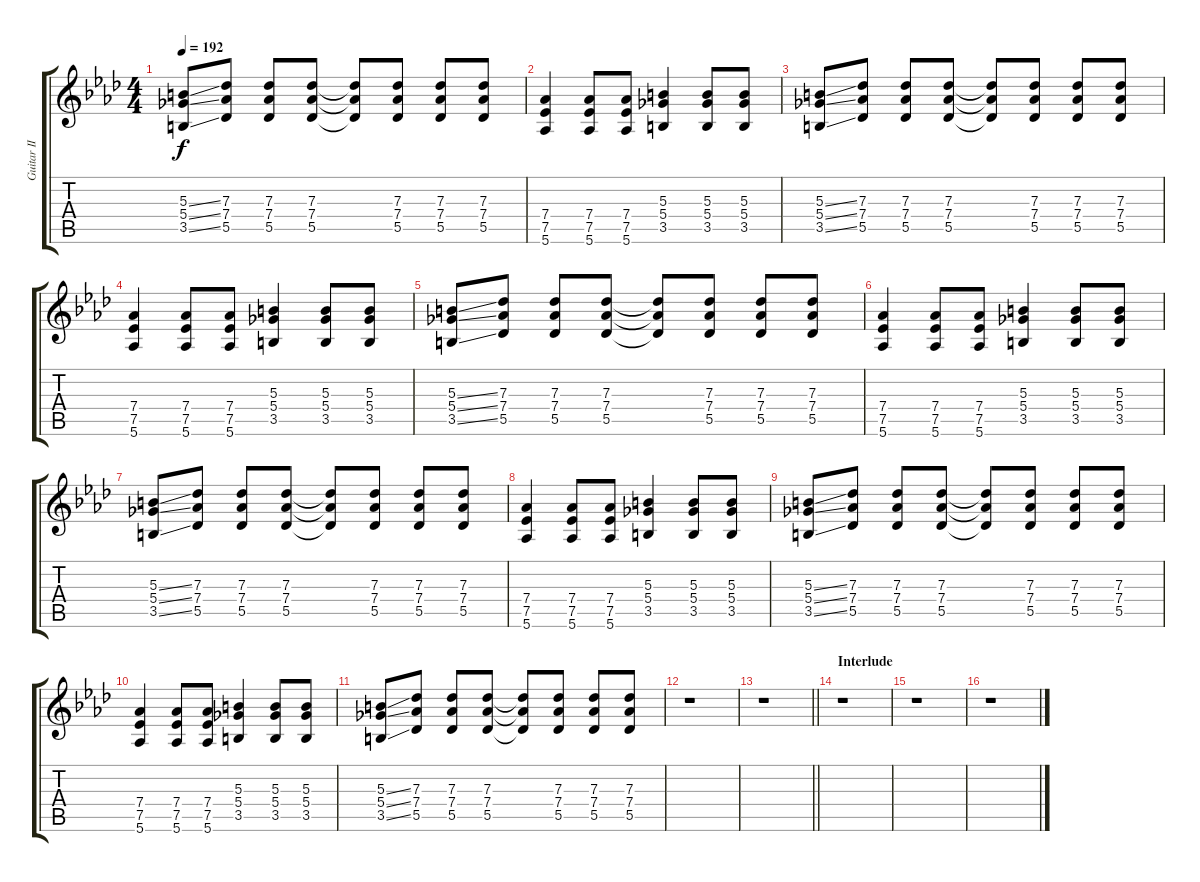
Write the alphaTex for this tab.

\track ("Guitar II" "Guitar II") {instrument distortionguitar}
\staff {score tabs}
\tuning (Eb4 Bb3 Gb3 Db3 Ab2 Eb2) {hide}
\ts (4 4)
\tempo 192
\clef g2
\ks ab
(5.3{ss} 5.4{ss} 3.5{ss}).8{dy f} (7.3 7.4 5.5).8 (7.3 7.4 5.5).8 (7.3 7.4 5.5).8 (7.3{t} 7.4{t} 5.5{t}).8 (7.3 7.4 5.5).8 (7.3 7.4 5.5).8 (7.3 7.4 5.5).8 |
(7.4 7.5 5.6).4 (7.4 7.5 5.6).8 (7.4 7.5 5.6).8 (5.3 5.4 3.5).4 (5.3 5.4 3.5).8 (5.3 5.4 3.5).8 |
(5.3{ss} 5.4{ss} 3.5{ss}).8 (7.3 7.4 5.5).8 (7.3 7.4 5.5).8 (7.3 7.4 5.5).8 (7.3{t} 7.4{t} 5.5{t}).8 (7.3 7.4 5.5).8 (7.3 7.4 5.5).8 (7.3 7.4 5.5).8 |
(7.4 7.5 5.6).4 (7.4 7.5 5.6).8 (7.4 7.5 5.6).8 (5.3 5.4 3.5).4 (5.3 5.4 3.5).8 (5.3 5.4 3.5).8 |
(5.3{ss} 5.4{ss} 3.5{ss}).8 (7.3 7.4 5.5).8 (7.3 7.4 5.5).8 (7.3 7.4 5.5).8 (7.3{t} 7.4{t} 5.5{t}).8 (7.3 7.4 5.5).8 (7.3 7.4 5.5).8 (7.3 7.4 5.5).8 |
(7.4 7.5 5.6).4 (7.4 7.5 5.6).8 (7.4 7.5 5.6).8 (5.3 5.4 3.5).4 (5.3 5.4 3.5).8 (5.3 5.4 3.5).8 |
(5.3{ss} 5.4{ss} 3.5{ss}).8 (7.3 7.4 5.5).8 (7.3 7.4 5.5).8 (7.3 7.4 5.5).8 (7.3{t} 7.4{t} 5.5{t}).8 (7.3 7.4 5.5).8 (7.3 7.4 5.5).8 (7.3 7.4 5.5).8 |
(7.4 7.5 5.6).4 (7.4 7.5 5.6).8 (7.4 7.5 5.6).8 (5.3 5.4 3.5).4 (5.3 5.4 3.5).8 (5.3 5.4 3.5).8 |
(5.3{ss} 5.4{ss} 3.5{ss}).8 (7.3 7.4 5.5).8 (7.3 7.4 5.5).8 (7.3 7.4 5.5).8 (7.3{t} 7.4{t} 5.5{t}).8 (7.3 7.4 5.5).8 (7.3 7.4 5.5).8 (7.3 7.4 5.5).8 |
(7.4 7.5 5.6).4 (7.4 7.5 5.6).8 (7.4 7.5 5.6).8 (5.3 5.4 3.5).4 (5.3 5.4 3.5).8 (5.3 5.4 3.5).8 |
(5.3{ss} 5.4{ss} 3.5{ss}).8 (7.3 7.4 5.5).8 (7.3 7.4 5.5).8 (7.3 7.4 5.5).8 (7.3{t} 7.4{t} 5.5{t}).8 (7.3 7.4 5.5).8 (7.3 7.4 5.5).8 (7.3 7.4 5.5).8 |
r.1 |
\barLineRight lightlight
r.1 |
\section ("" "Interlude")
r.1 |
r.1 |
r.1
